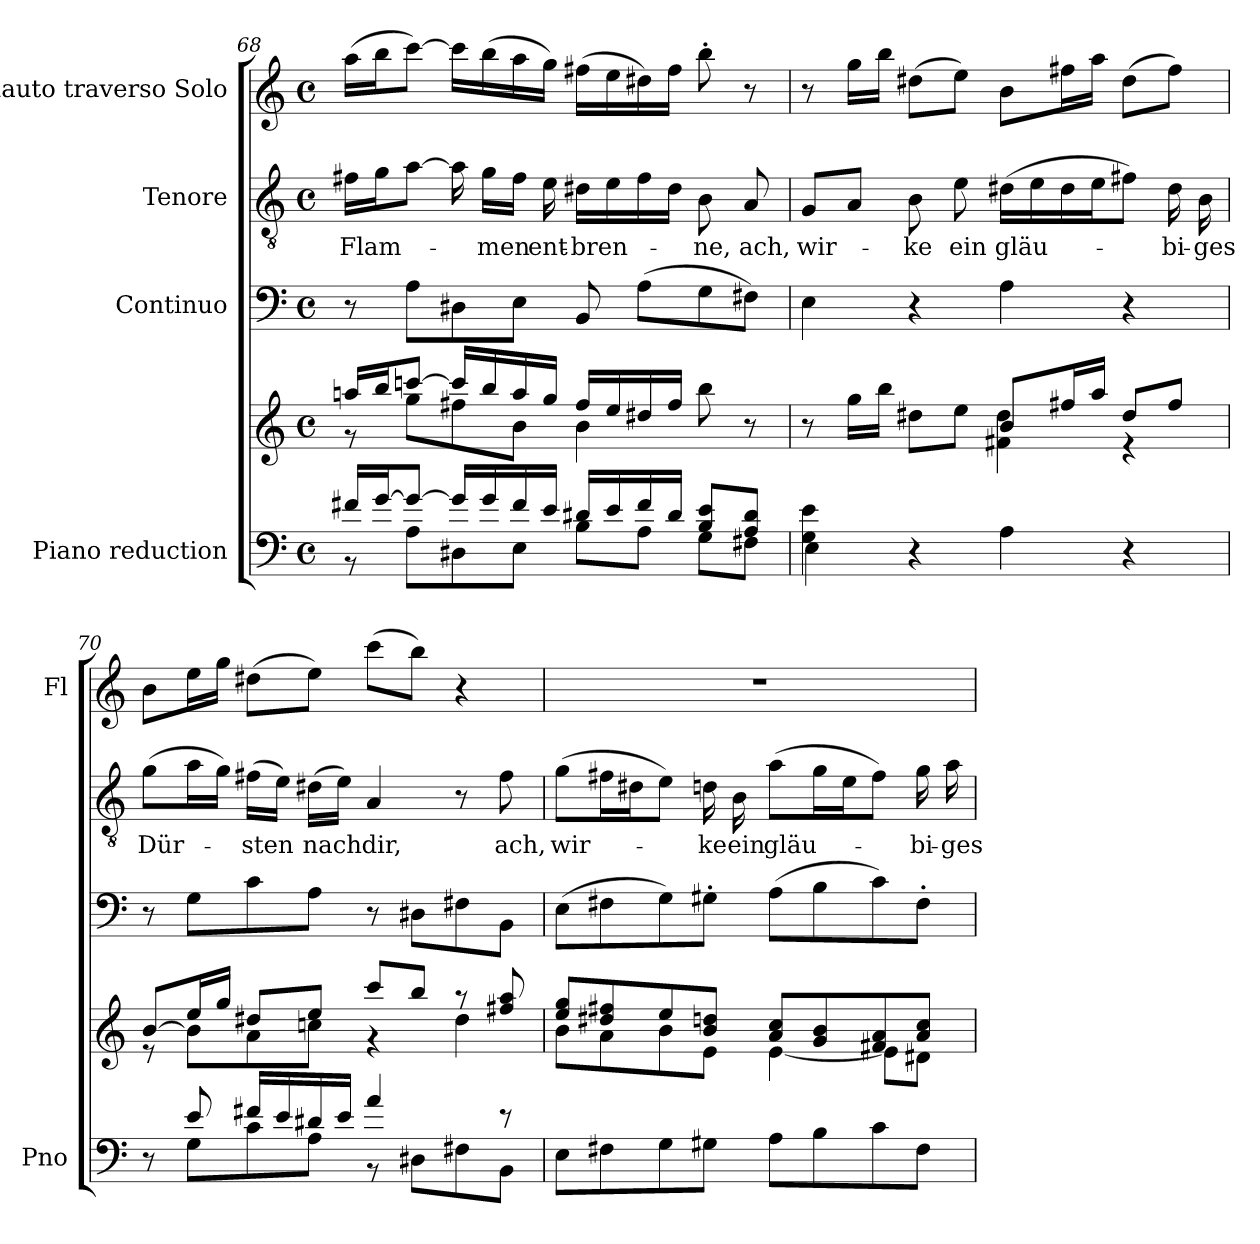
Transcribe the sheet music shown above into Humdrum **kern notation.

**kern	**kern	**kern	**kern	**text	**kern
*part4	*part4	*part3	*part2	*part2	*part1
*staff5	*staff4	*staff3	*staff2	*staff2	*staff1
*I"Piano reduction	*	*I"Continuo	*I"Tenore	*	*I"Flauto traverso Solo
*I'Pno	*	*	*	*	*I'Fl
!!LO:PB:g=z
*clefF4	*clefG2	*clefF4	*clefGv2	*	*clefG2
*k[]	*k[]	*k[]	*k[]	*	*k[]
*M4/4	*M4/4	*M4/4	*M4/4	*	*M4/4
*met(c)	*met(c)	*met(c)	*met(c)	*	*met(c)
=68	=68	=68	=68	=68	=68
*^	*^	*	*	*	*
!	!	!	!	!	!	!LO:LY:b	!
16f#X/LL	8r	16aan/LL	8r	8r	16f#X\LL	Flam-	(16aa\LL
[16g/J	.	16bb/J	.	.	16g\J	.	16bb\J
8g/J_	8A\L	[8cccn/J	8gg\L	8A\L	[8a\J	.	[8ccc\J)
16g/LL]	8D#X\	16ccc/LL]	8ff#X\	8D#X\	16a\]	.	16ccc\LL]
!	!	!	!	!	!	!LO:LY:b	!
16g/	.	16bb/	.	.	16g\LL	-men	(16bb\
16f#/	8E\J	16aa/	8b\J	8E\J	16f#\JJ	.	16aa\
!	!	!	!	!	!	!LO:LY:b	!
16e/JJ	.	16gg/JJ	.	.	16e\	ent-	16gg\JJ)
!	!	!	!	!	!	!LO:LY:b	!
16d#X/LL	8B\L	16ff#/LL	4b\	8BB/	16d#X\LL	-bren-	(16ff#X\LL
16e/	.	16ee/	.	.	16e\	.	16ee\
16f#/	8A\J	16dd#X/	.	(8A\L	16f#\	.	16dd#X\)
16d#/JJ	.	16ff#/JJ	.	.	16d#\JJ	.	16ff#\JJ
!	!	!	!	!	!	!LO:LY:b	!
8B/ 8e/L	8G\L	8bb\	8ryy	8G\	8B\	-ne,	8bb'\
!	!	!	!	!	!	!LO:LY:b	!
8A/ 8d#/J	8F#X\J	8r	8ryy	8F#X\J)	8A/	ach,	8r
=69	=69	=69	=69	=69	=69	=69	=69
!	!	!	!	!	!	!LO:LY:b	!
4G\ 4e\	4E\	8r	4ryy	4E\	8G/L	wir-	8r
.	.	16gg\LL	.	.	8A/J	.	16gg\LL
.	.	16bb\JJ	.	.	.	.	16bb\JJ
!	!	!	!	!	!	!LO:LY:b	!
2.ryy	4r	8dd#X\L	4ryy	4r	8B\	-ke	(8dd#X\L
!	!	!	!	!	!	!LO:LY:b	!
.	.	8ee\J	.	.	8e\	ein	8ee\J)
!	!	!	!	!	!	!LO:LY:b	!
.	4A\	8b/L	4f#X\ 4dd#\	4A\	(16d#X\LL	gläu-	8b\L
.	.	.	.	.	16e\	.	.
.	.	16ff#X/L	.	.	16d#\	.	16ff#X\L
.	.	16aa/JJ	.	.	16e\J	.	16aa\JJ
.	4r	8dd#/L	4r	4r	8f#X\J)	.	(8dd#\L
!	!	!	!	!	!	!LO:LY:b	!
.	.	8ff#/J	.	.	16d#\	-bi-	8ff#\J)
!	!	!	!	!	!	!LO:LY:b	!
.	.	.	.	.	16B\	-ges	.
=70	=70	=70	=70	=70	=70	=70	=70
!	!	!	!	!	!	!LO:LY:b	!
8r	8ryy	[<8b/L	8r	8r	(8g\L	Dür-	8b\L
8e/	8G\L	16ee/L	8b\L]	8G\L	16a\L	.	16ee\L
.	.	16gg/JJ	.	.	16g\JJ)	.	16gg\JJ
!	!	!	!	!	!	!LO:LY:b	!
16f#X/LL	8c\	8dd#X/L	8a\	8c\	(16f#X\LL	-sten	(8dd#X\L
16e/	.	.	.	.	16e\JJ)	.	.
!	!	!	!	!	!	!LO:LY:b	!
16d#X/	8A\J	8ee/J	8ccn\J	8A\J	(16d#X\LL	nach	8ee\J)
16e/JJ	.	.	.	.	16e\JJ)	.	.
!	!	!	!	!	!	!LO:LY:b	!
4a/	8r	8ccc/L	4r	8r	4A/	dir,	(8ccc\L
.	8D#X\L	8bb/J	.	8D#X\L	.	.	8bb\J)
8ryy	8F#X\	8r	4dd#\	8F#X\	8r	.	4r
!	!	!	!	!	!	!LO:LY:b	!
8r	8BB\J	8ff#X/ 8aa/	.	8BB\J	8f#\	ach,	.
=71	=71	=71	=71	=71	=71	=71	=71
!	!	!	!	!	!	!LO:LY:b	!
*v	*v	*	*	*	*	*	*
8E\L	8ee/ 8gg/L	8b\L	(8E\L	(8g\L	wir-	1r
8F#X\	8dd#X/ 8ff#X/	8a\	8F#X\	16f#X\L	.	.
.	.	.	.	16d#X\J	.	.
8G\	8ee/	8b\	8G\)	8e\J)	.	.
!	!	!	!	!	!LO:LY:b	!
8G#X\J	8b/ 8ddn/J	8e\J	8G#X'\J	16dn\	-ke	.
!	!	!	!	!	!LO:LY:b	!
.	.	.	.	16B\	ein	.
!	!	!	!	!	!LO:LY:b	!
8A\L	8a/ 8cc/L	[4e\	(8A\L	(8a\L	gläu-	.
8B\	8g/ 8b/	.	8B\	16g\L	.	.
.	.	.	.	16e\J	.	.
8c\	8f#X/ 8a/	8e\L]	8c\)	8f#\J)	.	.
!	!	!	!	!	!LO:LY:b	!
8F#\J	8a/ 8cc/J	8d#X\J	8F#'\J	16g\	-bi-	.
!	!	!	!	!	!LO:LY:b	!
.	.	.	.	16a\	-ges	.
*	*v	*v	*	*	*	*
=	=	=	=	=	=
*-	*-	*-	*-	*-	*-
